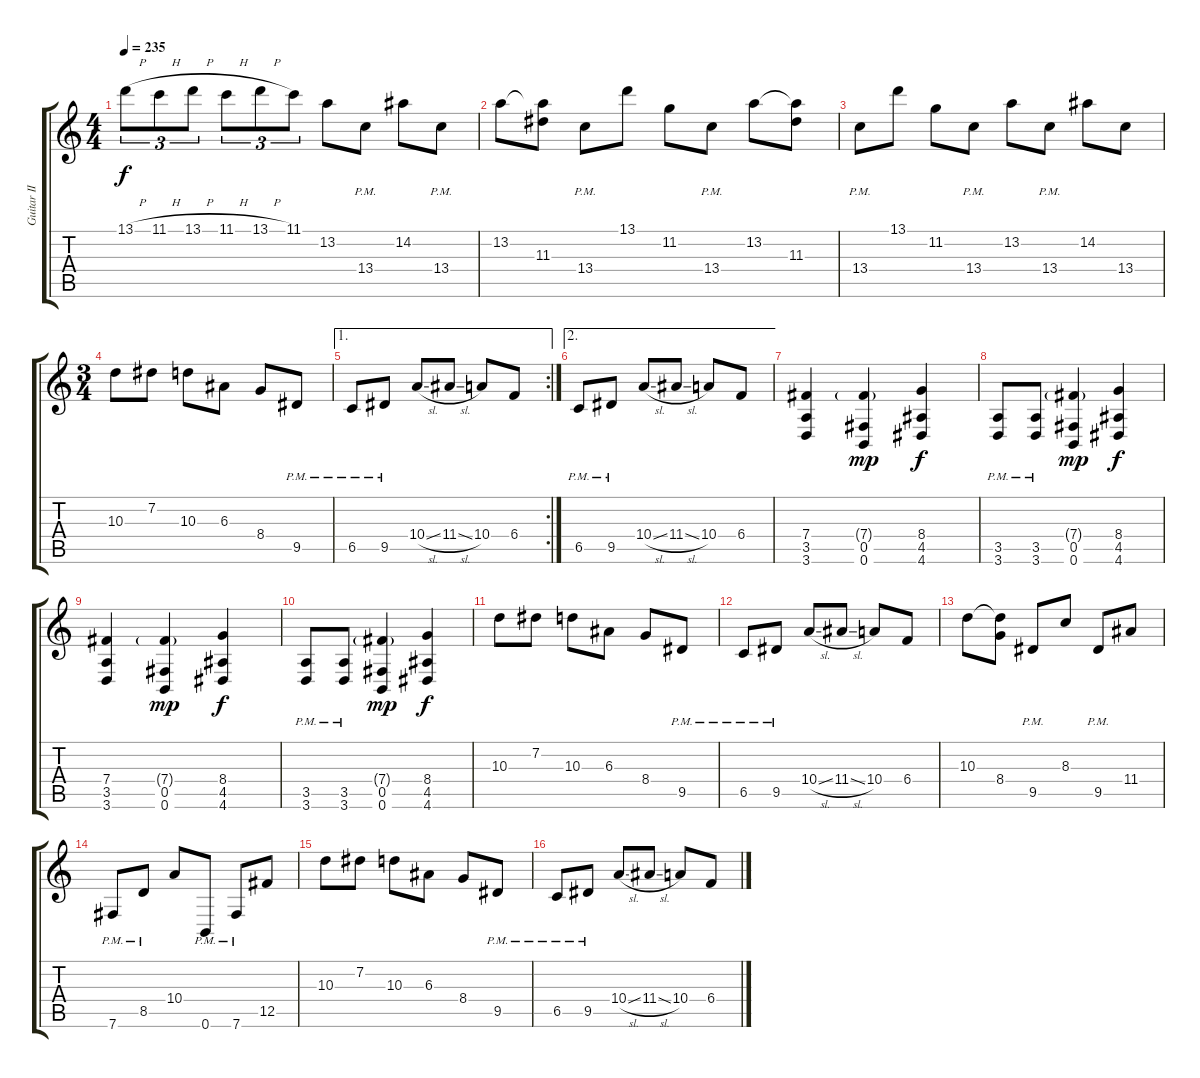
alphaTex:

\track ("Guitar II" "Guitar II") {instrument distortionguitar}
\staff {score tabs}
\tuning (Db4 Ab3 E3 B2 Gb2 B1) {hide}
\ts (4 4)
\tempo 235
\clef g2
\ks c
13.1{h}.8{tu (3 2) dy f} 11.1{h}.8{tu (3 2)} 13.1{h}.8{tu (3 2)} 11.1{h}.8{tu (3 2)} 13.1{h}.8{tu (3 2)} 11.1.8{tu (3 2)} 13.2.8 13.4{pm}.8 14.2.8 13.4{pm}.8 |
13.2.8 (13.2{t} 11.3).8 13.4{pm}.8 13.1.8 11.2.8 13.4{pm}.8 13.2.8 (13.2{t} 11.3).8 |
13.4{pm}.8 13.1.8 11.2.8 13.4{pm}.8 13.2.8 13.4{pm}.8 14.2.8 13.4.8 |
\ts (3 4)
10.3.8 7.2.8 10.3.8 6.3.8 8.4.8 9.5{pm}.8 |
\ae 1
\rc 2
6.5{pm}.8 9.5{pm}.8 10.4{sl}.8 11.4{sl}.8 10.4.8 6.4.8 |
\ae 2
6.5{pm}.8 9.5{pm}.8 10.4{sl}.8 11.4{sl}.8 10.4.8 6.4.8 |
(7.4 3.5 3.6).4 (7.4{g} 0.5 0.6).4{dy mp} (8.4 4.5 4.6).4{dy f} |
(3.5{pm} 3.6{pm}).8 (3.5{pm} 3.6{pm}).8 (7.4{g} 0.5 0.6).4{dy mp} (8.4 4.5 4.6).4{dy f} |
(7.4 3.5 3.6).4 (7.4{g} 0.5 0.6).4{dy mp} (8.4 4.5 4.6).4{dy f} |
(3.5{pm} 3.6{pm}).8 (3.5{pm} 3.6{pm}).8 (7.4{g} 0.5 0.6).4{dy mp} (8.4 4.5 4.6).4{dy f} |
10.3.8 7.2.8 10.3.8 6.3.8 8.4.8 9.5{pm}.8 |
6.5{pm}.8 9.5{pm}.8 10.4{sl}.8 11.4{sl}.8 10.4.8 6.4.8 |
10.3.8 (10.3{t} 8.4).8 9.5{pm}.8 8.3.8 9.5{pm}.8 11.4.8 |
7.6{pm}.8 8.5{pm}.8 10.4.8 0.6{pm}.8 7.6{pm}.8 12.5.8 |
10.3.8 7.2.8 10.3.8 6.3.8 8.4.8 9.5{pm}.8 |
6.5{pm}.8 9.5{pm}.8 10.4{sl}.8 11.4{sl}.8 10.4.8 6.4.8
